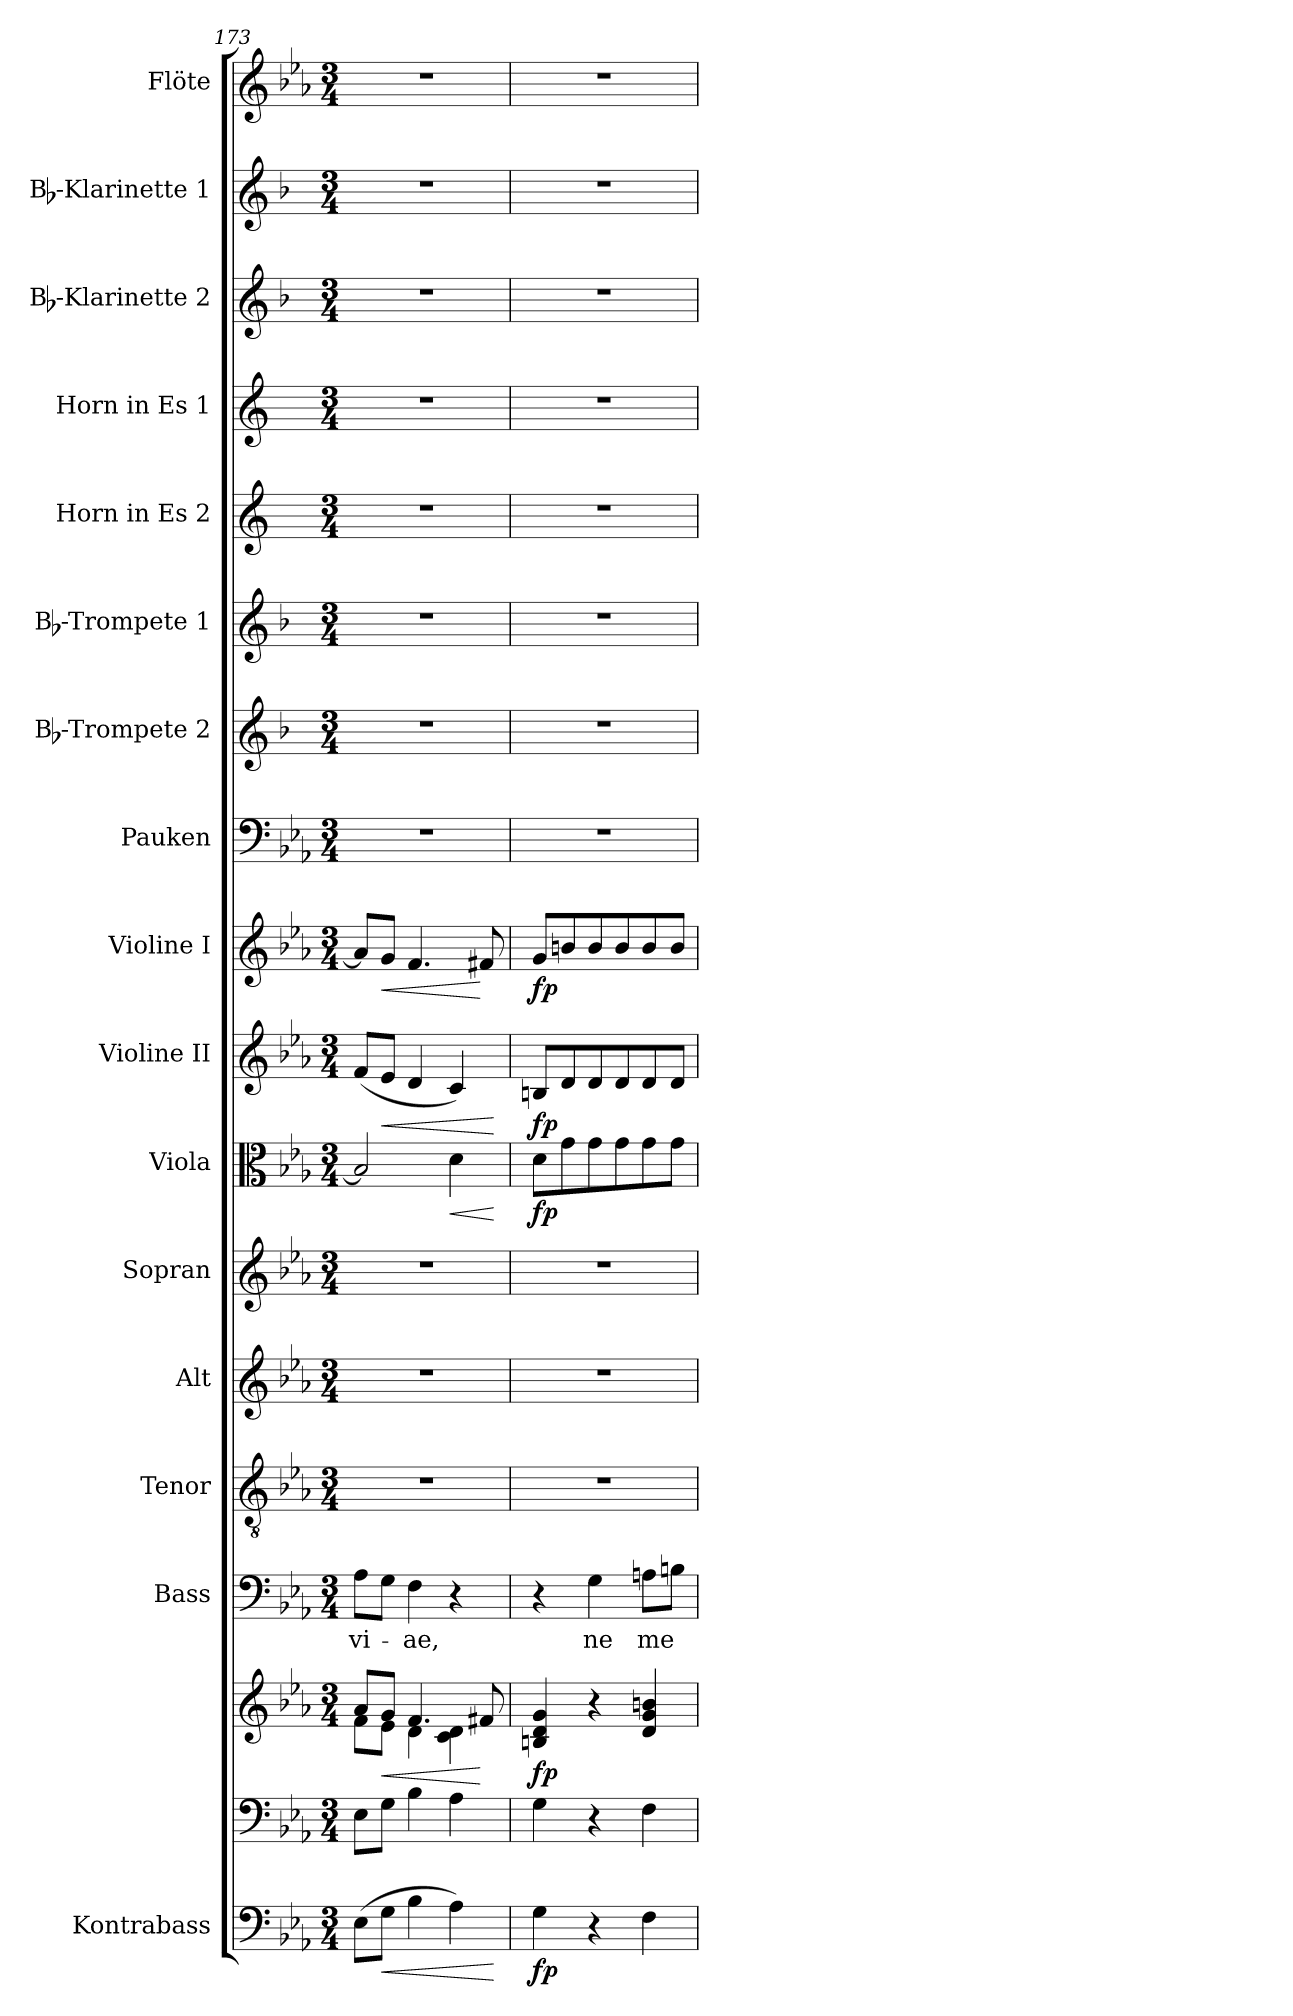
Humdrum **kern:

**kern	**dynam	**kern	**kern	**dynam	**kern	**text	**kern	**kern	**kern	**kern	**dynam	**kern	**dynam	**kern	**dynam	**kern	**kern	**kern	**kern	**kern	**kern	**kern	**kern
*part17	*part17	*part16	*part16	*part16	*part15	*part15	*part14	*part13	*part12	*part11	*part11	*part10	*part10	*part9	*part9	*part8	*part7	*part6	*part5	*part4	*part3	*part2	*part1
*staff18	*staff18	*staff17	*staff16	*staff16/17	*staff15	*staff15	*staff14	*staff13	*staff12	*staff11	*staff11	*staff10	*staff10	*staff9	*staff9	*staff8	*staff7	*staff6	*staff5	*staff4	*staff3	*staff2	*staff1
*I"Kontrabass	*	*	*	*	*I"Bass	*	*I"Tenor	*I"Alt	*I"Sopran	*I"Viola	*	*I"Violine II	*	*I"Violine I	*	*I"Pauken	*I"Bb-Trompete 2	*I"Bb-Trompete 1	*I"Horn in Es 2	*I"Horn in Es 1	*I"Bb-Klarinette 2	*I"Bb-Klarinette 1	*I"Flöte
*I'Kb.	*	*	*	*	*I'B.	*	*I'T.	*I'A.	*I'S.	*I'Vla.	*	*I'Vl. II	*	*I'Vl. I	*	*I'Pk.	*I'Bb Trp. 2	*I'Bb Trp. 1	*	*	*I'Bb Kl. 2	*I'Bb Kl. 1	*I'Fl.
*clefF4	*	*clefF4	*clefG2	*	*clefF4	*	*clefGv2	*clefG2	*clefG2	*clefC3	*	*clefG2	*	*clefG2	*	*clefF4	*clefG2	*clefG2	*clefG2	*clefG2	*clefG2	*clefG2	*clefG2
*ITrd7c12	*	*	*	*	*	*	*	*	*	*	*	*	*	*	*	*	*ITrd1c2	*ITrd1c2	*ITrd5c9	*ITrd5c9	*ITrd1c2	*ITrd1c2	*
*k[b-e-a-]	*	*k[b-e-a-]	*k[b-e-a-]	*	*k[b-e-a-]	*	*k[b-e-a-]	*k[b-e-a-]	*k[b-e-a-]	*k[b-e-a-]	*	*k[b-e-a-]	*	*k[b-e-a-]	*	*k[b-e-a-]	*k[b-e-a-]	*k[b-e-a-]	*k[b-e-a-]	*k[b-e-a-]	*k[b-e-a-]	*k[b-e-a-]	*k[b-e-a-]
*E-:	*	*E-:	*E-:	*	*E-:	*	*E-:	*E-:	*E-:	*E-:	*	*E-:	*	*E-:	*	*E-:	*E-:	*E-:	*E-:	*E-:	*E-:	*E-:	*E-:
*M3/4	*	*M3/4	*M3/4	*	*M3/4	*	*M3/4	*M3/4	*M3/4	*M3/4	*	*M3/4	*	*M3/4	*	*M3/4	*M3/4	*M3/4	*M3/4	*M3/4	*M3/4	*M3/4	*M3/4
=173	=173	=173	=173	=173	=173	=173	=173	=173	=173	=173	=173	=173	=173	=173	=173	=173	=173	=173	=173	=173	=173	=173	=173
*	*	*	*^	*	*	*	*	*	*	*	*	*	*	*	*	*	*	*	*	*	*	*	*
!	!	!	!	!	!	!	!LO:LY:b	!	!	!	!	!	!	!	!	!	!	!	!	!	!	!	!	!
(>8EE-\L	.	8E-\L	8a-/L	8f\L	.	8A-\L	vi-	2.r	2.r	2.r	2B-/]	.	(<8f/L	.	8a-/L]	.	2.r	2.r	2.r	2.r	2.r	2.r	2.r	2.r
!	!LO:HP:b	!	!	!	!LO:HP:b	!	!	!	!	!	!	!	!	!LO:HP:b	!	!LO:HP:b	!	!	!	!	!	!	!	!
8GG\J	<	8G\J	8g/J	8e-\J	<	8G\J	.	.	.	.	.	.	8e-/J	<	8g/J	<	.	.	.	.	.	.	.	.
!	!	!	!	!	!	!	!LO:LY:b	!	!	!	!	!	!	!	!	!	!	!	!	!	!	!	!	!
4BB-\	.	4B-\	4.f/	4d\	.	4F\	-ae,	.	.	.	.	.	4d/	.	4.f/	.	.	.	.	.	.	.	.	.
!	!	!	!	!	!	!	!	!	!	!	!	!LO:HP:b	!	!	!	!	!	!	!	!	!	!	!	!
4AA-\)	.	4A-\	.	4c\ 4d\	.	4r	.	.	.	.	4d\	<	4c/)	.	.	.	.	.	.	.	.	.	.	.
.	.	.	8f#X/	.	[	.	.	.	.	.	.	.	.	.	8f#X/	[	.	.	.	.	.	.	.	.
*	*	*	*v	*v	*	*	*	*	*	*	*	*	*	*	*	*	*	*	*	*	*	*	*	*
.	[	.	.	.	.	.	.	.	.	.	[	.	[	.	.	.	.	.	.	.	.	.	.
=174	=174	=174	=174	=174	=174	=174	=174	=174	=174	=174	=174	=174	=174	=174	=174	=174	=174	=174	=174	=174	=174	=174	=174
!	!LO:DY:b	!	!	!LO:DY:b	!	!	!	!	!	!	!LO:DY:b	!	!LO:DY:b	!	!LO:DY:b	!	!	!	!	!	!	!	!
4GG\	fp	4G\	4Bn/ 4d/ 4g/	fp	4r	.	2.r	2.r	2.r	8d\L	fp	8Bn/L	fp	8g/L	fp	2.r	2.r	2.r	2.r	2.r	2.r	2.r	2.r
.	.	.	.	.	.	.	.	.	.	8g\	.	8d/	.	8bn/	.	.	.	.	.	.	.	.	.
!	!	!	!	!	!	!LO:LY:b	!	!	!	!	!	!	!	!	!	!	!	!	!	!	!	!	!
4r	.	4r	4r	.	4G\	ne	.	.	.	8g\	.	8d/	.	8b/	.	.	.	.	.	.	.	.	.
.	.	.	.	.	.	.	.	.	.	8g\	.	8d/	.	8b/	.	.	.	.	.	.	.	.	.
!	!	!	!	!	!	!LO:LY:b	!	!	!	!	!	!	!	!	!	!	!	!	!	!	!	!	!
4FF\	.	4F\	4d/ 4g/ 4bn/	.	8An\L	me	.	.	.	8g\	.	8d/	.	8b/	.	.	.	.	.	.	.	.	.
.	.	.	.	.	8Bn\J	.	.	.	.	8g\J	.	8d/J	.	8b/J	.	.	.	.	.	.	.	.	.
=	=	=	=	=	=	=	=	=	=	=	=	=	=	=	=	=	=	=	=	=	=	=	=
*-	*-	*-	*-	*-	*-	*-	*-	*-	*-	*-	*-	*-	*-	*-	*-	*-	*-	*-	*-	*-	*-	*-	*-
